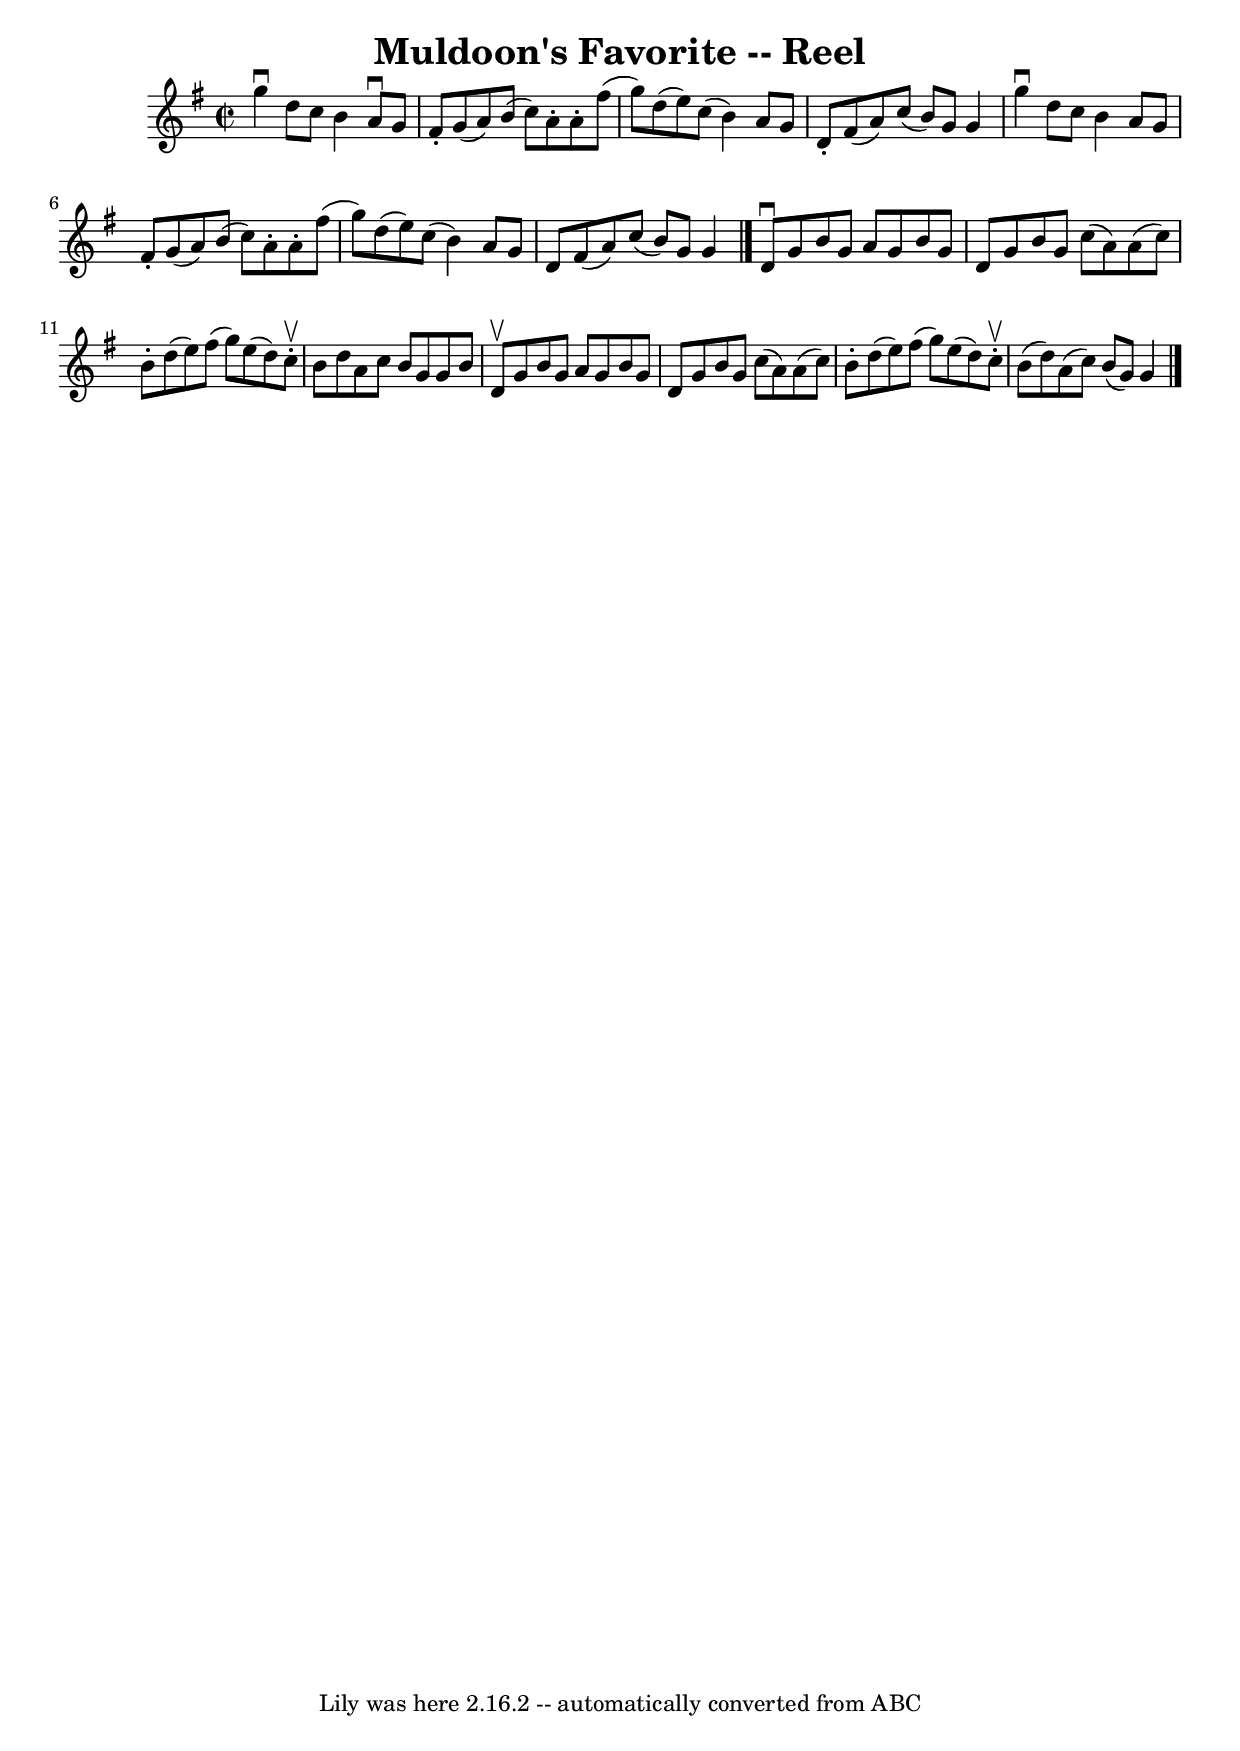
\version "2.16.2"
\include "Mammoth.ily"
\header {
  %% book = "Ryan's Mammoth Collection"
  crossRefNumber = "1"
  footnotes = "\\\\297"
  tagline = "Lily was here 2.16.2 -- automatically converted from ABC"
  title = "Muldoon's Favorite -- Reel"

}
voicedefault =  {


  \override Staff.TimeSignature #'style = #'C
  \time 2/2 
  \key g \major
  g''4^\downbow d''8 c''8 b'4 a'8^\downbow g'8    |
  fis'8 -. g'8 (a'8) b'8 (c''8)   
  a'8 -. a'8 -. fis''8 (|
  g''8) d''8 (e''8) c''8 (
  b'4) a'8 g'8    |
  d'8 -. fis'8 (a'8) c''8 (
  b'8) g'8 g'4    |
  g''4^\downbow d''8 c''8 b'4    
  a'8 g'8    |
  fis'8 -. g'8 (a'8) b'8 (c''8) a'8 -. 
  a'8 -. fis''8 (|
  g''8) d''8 (e''8) c''8 (b'4  -) a'8 g'8    |
  d'8 fis'8 (a'8) c''8 (b'8)   
  g'8 g'4    \bar "|."     \bar "|." d'8^\downbow g'8 b'8 g'8    
  a'8 g'8 b'8 g'8    |
  d'8 g'8 b'8 g'8 c''8 (a'8 
  ) a'8 (c''8)   |
  b'8 -. d''8 (e''8) fis''8 (
  g''8) e''8 (d''8) c''8^\upbow-.   |
  b'8 d''8 a'8   
  c''8 b'8 g'8 g'8 b'8    |
  d'8^\upbow g'8 b'8    
  g'8 a'8 g'8 b'8 g'8    |
  d'8 g'8 b'8 g'8 c''8 
  (a'8) a'8 (c''8)   |
  b'8 -. d''8 (e''8) fis''8 
  (g''8) e''8 (d''8) c''8^\upbow-.   |
  b'8 (d''8  -) a'8 (c''8) b'8 (g'8) g'4    \bar "|."   

}

\score{
  <<

    \context Staff="default"
    {
      \voicedefault 
      
    }

  >>
  \layout {
    
  }
  \midi {
  }

}
